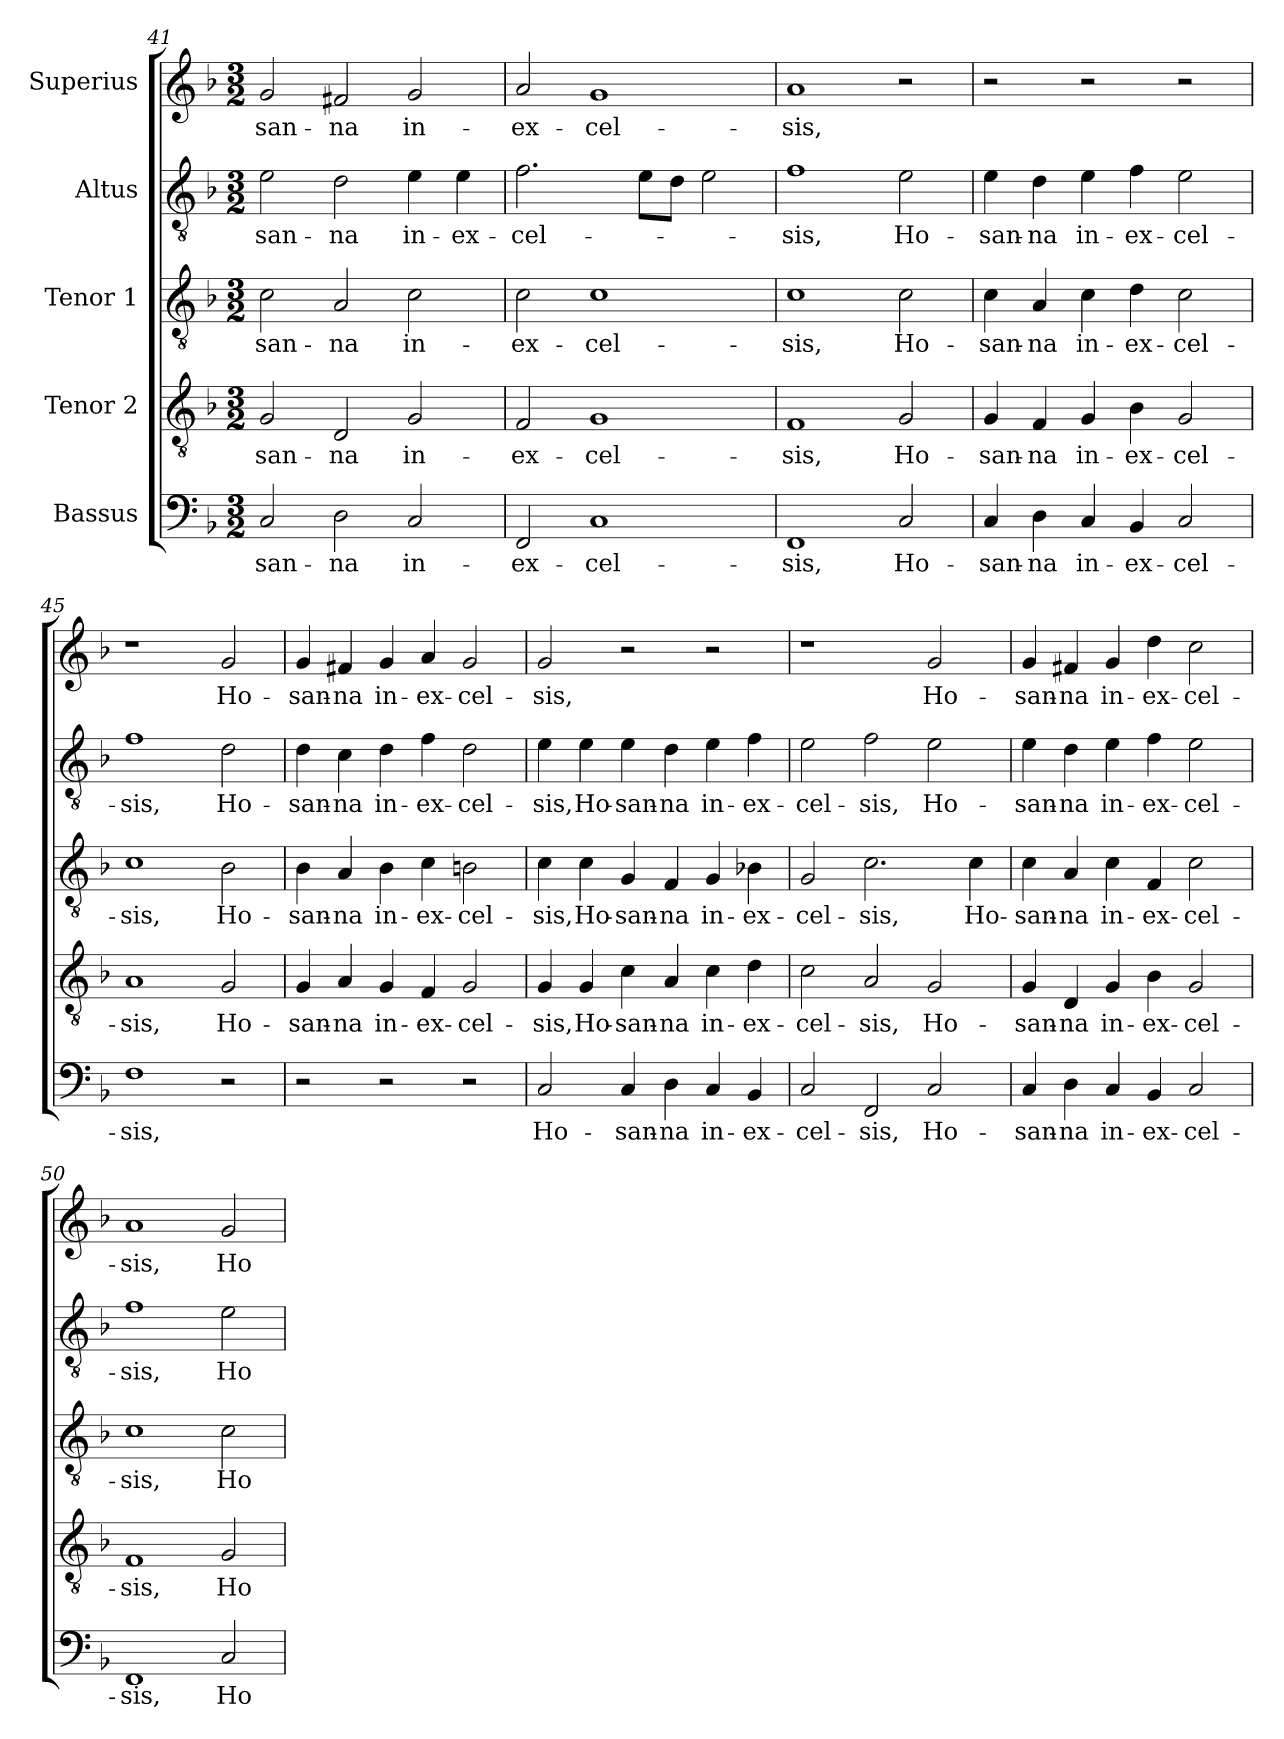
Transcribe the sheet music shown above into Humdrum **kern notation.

**kern	**text	**kern	**text	**kern	**text	**kern	**text	**kern	**text
*part5	*part5	*part4	*part4	*part3	*part3	*part2	*part2	*part1	*part1
*staff5	*staff5	*staff4	*staff4	*staff3	*staff3	*staff2	*staff2	*staff1	*staff1
*I"Bassus	*	*I"Tenor 2	*	*I"Tenor 1	*	*I"Altus	*	*I"Superius	*
*clefF4	*	*clefGv2	*	*clefGv2	*	*clefGv2	*	*clefG2	*
*k[b-]	*	*k[b-]	*	*k[b-]	*	*k[b-]	*	*k[b-]	*
*M3/2	*	*M3/2	*	*M3/2	*	*M3/2	*	*M3/2	*
=41	=41	=41	=41	=41	=41	=41	=41	=41	=41
2C/	-san-	2G/	-san-	2c\	-san-	2e\	-san-	2g/	-san-
2D\	-na	2D/	-na	2A/	-na	2d\	-na	2f#X/	-na
2C/	in-	2G/	in-	2c\	in-	4e\	in-	2g/	in-
.	.	.	.	.	.	4e\	ex-	.	.
=42	=42	=42	=42	=42	=42	=42	=42	=42	=42
2FF/	ex-	2F/	ex-	2c\	ex-	2.f\	-cel-	2a/	ex-
1C/	-cel-	1G/	-cel-	1c\	-cel-	.	.	1g/	-cel-
.	.	.	.	.	.	8e\L	.	.	.
.	.	.	.	.	.	8d\J	.	.	.
.	.	.	.	.	.	2e\	.	.	.
=43	=43	=43	=43	=43	=43	=43	=43	=43	=43
1FF/	-sis,	1F/	-sis,	1c\	-sis,	1f\	-sis,	1a/	-sis,
2C/	Ho-	2G/	Ho-	2c\	Ho-	2e\	Ho-	2r	.
=44	=44	=44	=44	=44	=44	=44	=44	=44	=44
4C/	-san-	4G/	-san-	4c\	-san-	4e\	-san-	2r	.
4D\	-na	4F/	-na	4A/	-na	4d\	-na	.	.
4C/	in-	4G/	in-	4c\	in-	4e\	in-	2r	.
4BB-/	ex-	4B-\	ex-	4d\	ex-	4f\	ex-	.	.
2C/	-cel-	2G/	-cel-	2c\	-cel-	2e\	-cel-	2r	.
=45	=45	=45	=45	=45	=45	=45	=45	=45	=45
1F\	-sis,	1A/	-sis,	1c\	-sis,	1f\	-sis,	1r	.
2r	.	2G/	Ho-	2B-\	Ho-	2d\	Ho-	2g/	Ho-
=46	=46	=46	=46	=46	=46	=46	=46	=46	=46
2r	.	4G/	-san-	4B-\	-san-	4d\	-san-	4g/	-san-
.	.	4A/	-na	4A/	-na	4c\	-na	4f#X/	-na
2r	.	4G/	in-	4B-\	in-	4d\	in-	4g/	in-
.	.	4F/	ex-	4c\	ex-	4f\	ex-	4a/	ex-
2r	.	2G/	-cel-	2Bn\	-cel-	2d\	-cel-	2g/	-cel-
=47	=47	=47	=47	=47	=47	=47	=47	=47	=47
2C/	Ho-	4G/	-sis,	4c\	-sis,	4e\	-sis,	2g/	-sis,
.	.	4G/	Ho-	4c\	Ho-	4e\	Ho-	.	.
4C/	-san-	4c\	-san-	4G/	-san-	4e\	-san-	2r	.
4D\	-na	4A/	-na	4F/	-na	4d\	-na	.	.
4C/	in-	4c\	in-	4G/	in-	4e\	in-	2r	.
4BB-/	ex-	4d\	ex-	4B-X\	ex-	4f\	ex-	.	.
=48	=48	=48	=48	=48	=48	=48	=48	=48	=48
2C/	-cel-	2c\	-cel-	2G/	-cel-	2e\	-cel-	1r	.
2FF/	-sis,	2A/	-sis,	2.c\	-sis,	2f\	-sis,	.	.
2C/	Ho-	2G/	Ho-	.	.	2e\	Ho-	2g/	Ho-
.	.	.	.	4c\	Ho-	.	.	.	.
=49	=49	=49	=49	=49	=49	=49	=49	=49	=49
4C/	-san-	4G/	-san-	4c\	-san-	4e\	-san-	4g/	-san-
4D\	-na	4D/	-na	4A/	-na	4d\	-na	4f#X/	-na
4C/	in-	4G/	in-	4c\	in-	4e\	in-	4g/	in-
4BB-/	ex-	4B-\	ex-	4F/	ex-	4f\	ex-	4dd\	ex-
2C/	-cel-	2G/	-cel-	2c\	-cel-	2e\	-cel-	2cc\	-cel-
=50	=50	=50	=50	=50	=50	=50	=50	=50	=50
1FF/	-sis,	1F/	-sis,	1c\	-sis,	1f\	-sis,	1a/	-sis,
2C/	Ho-	2G/	Ho-	2c\	Ho-	2e\	Ho-	2g/	Ho-
=	=	=	=	=	=	=	=	=	=
*-	*-	*-	*-	*-	*-	*-	*-	*-	*-
